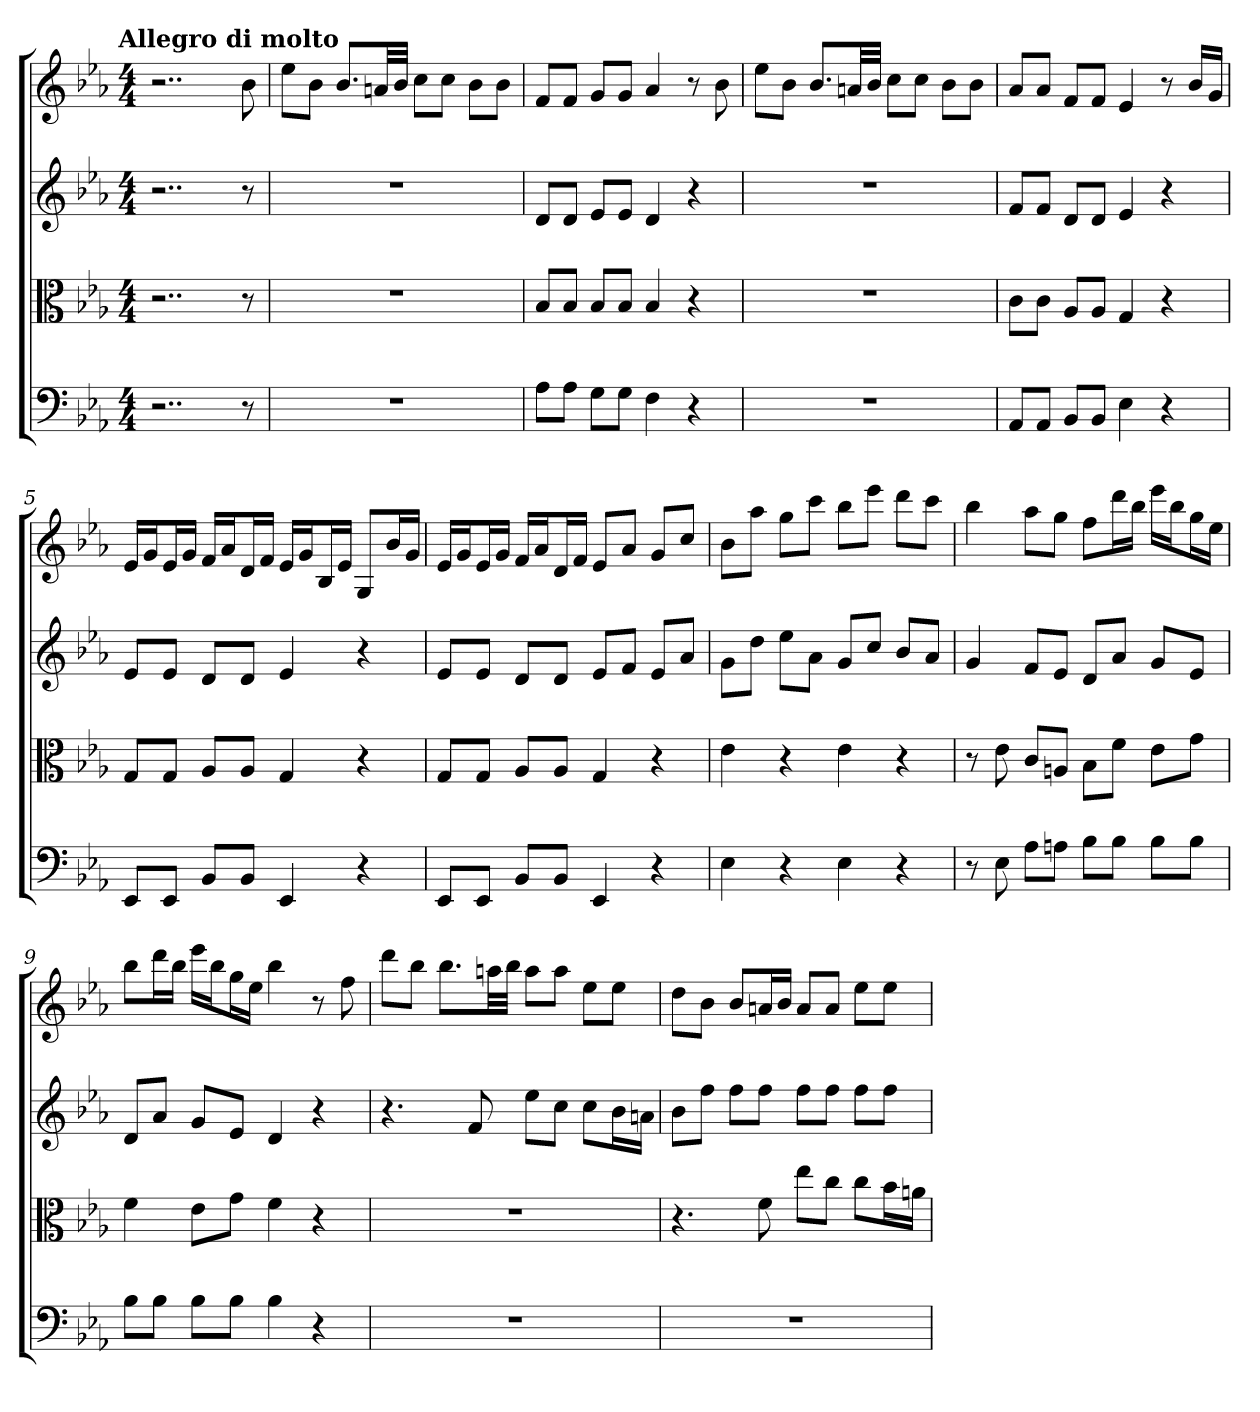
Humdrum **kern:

**kern	**kern	**kern	**kern
*part4	*part3	*part2	*part1
*staff4	*staff3	*staff2	*staff1
*clefF4	*clefC3	*	*
*k[b-e-a-]	*k[b-e-a-]	*k[b-e-a-]	*k[b-e-a-]
*E-:	*E-:	*E-:	*E-:
!!LO:TX:omd:t=Allegro di molto
*M4/4	*M4/4	*M4/4	*M4/4
*MM132	*MM132	*MM132	*MM132
=	=	=	=
2..r	2..r	2..r	2..r
8r	8r	8r	8b-
=1	=1	=1	=1
1r	1r	1r	8ee-L
.	.	.	8b-J
.	.	.	8.b-L
.	.	.	32anLL
.	.	.	32b-JJJ
.	.	.	8ccL
.	.	.	8ccJ
.	.	.	8b-L
.	.	.	8b-J
=2	=2	=2	=2
8A-\L	8B-/L	8dL	8fL
8A-\J	8B-/J	8dJ	8fJ
8G\L	8B-/L	8e-L	8gL
8G\J	8B-/J	8e-J	8gJ
4F	4B-	4d	4a-
4r	4r	4r	8r
.	.	.	8b-
=3	=3	=3	=3
1r	1r	1r	8ee-L
.	.	.	8b-J
.	.	.	8.b-L
.	.	.	32anLL
.	.	.	32b-JJJ
.	.	.	8ccL
.	.	.	8ccJ
.	.	.	8b-L
.	.	.	8b-J
=4	=4	=4	=4
8AA-/L	8c\L	8fL	8a-L
8AA-/J	8c\J	8fJ	8a-J
8BB-/L	8A-/L	8dL	8fL
8BB-/J	8A-/J	8dJ	8fJ
4E-	4G	4e-	4e-
4r	4r	4r	8r
.	.	.	16b-LL
.	.	.	16gJJ
=5	=5	=5	=5
8EE-/L	8G/L	8e-L	16e-LL
.	.	.	16gJ
8EE-/J	8G/J	8e-J	16e-L
.	.	.	16gJJ
8BB-/L	8A-/L	8dL	16fLL
.	.	.	16a-J
8BB-/J	8A-/J	8dJ	16dL
.	.	.	16fJJ
4EE-	4G	4e-	16e-LL
.	.	.	16gJ
.	.	.	16B-L
.	.	.	16e-JJ
4r	4r	4r	8GL
.	.	.	16b-L
.	.	.	16gJJ
=6	=6	=6	=6
8EE-/L	8G/L	8e-L	16e-LL
.	.	.	16gJ
8EE-/J	8G/J	8e-J	16e-L
.	.	.	16gJJ
8BB-/L	8A-/L	8dL	16fLL
.	.	.	16a-J
8BB-/J	8A-/J	8dJ	16dL
.	.	.	16fJJ
4EE-	4G	8e-L	8e-L
.	.	8fJ	8a-J
4r	4r	8e-L	8gL
.	.	8a-J	8ccJ
=7	=7	=7	=7
4E-	4e-	8gL	8b-L
.	.	8ddJ	8aa-J
4r	4r	8ee-L	8ggL
.	.	8a-J	8cccJ
4E-	4e-	8gL	8bb-L
.	.	8ccJ	8eee-J
4r	4r	8b-L	8dddL
.	.	8a-J	8cccJ
=8	=8	=8	=8
8r	8r	4g	4bb-
8E-	8e-	.	.
8A-\L	8c/L	8fL	8aa-L
8An\J	8An/J	8e-J	8ggJ
8B-\L	8B-\L	8dL	8ffL
8B-\J	8f\J	8a-J	16dddL
.	.	.	16bb-JJ
8B-\L	8e-\L	8gL	16eee-LL
.	.	.	16bb-J
8B-\J	8g\J	8e-J	16ggL
.	.	.	16ee-JJ
=9	=9	=9	=9
8B-\L	4f	8dL	8bb-L
8B-\J	.	8a-J	16dddL
.	.	.	16bb-JJ
8B-\L	8e-\L	8gL	16eee-LL
.	.	.	16bb-J
8B-\J	8g\J	8e-J	16ggL
.	.	.	16ee-JJ
4B-	4f	4d	4bb-
4r	4r	4r	8r
.	.	.	8ff
=10	=10	=10	=10
1r	1r	4.r	8dddL
.	.	.	8bb-J
.	.	.	8.bb-L
.	.	8f	.
.	.	.	32aanLL
.	.	.	32bb-JJJ
.	.	8ee-L	8aaL
.	.	8ccJ	8aaJ
.	.	8ccL	8ee-L
.	.	16b-L	8ee-J
.	.	16anJJ	.
=11	=11	=11	=11
1r	4.r	8b-L	8ddL
.	.	8ffJ	8b-J
.	.	8ffL	8b-L
.	8f	8ffJ	16anL
.	.	.	16b-JJ
.	8ee-\L	8ffL	8aL
.	8cc\J	8ffJ	8aJ
.	8cc\L	8ffL	8ee-L
.	16b-\L	8ffJ	8ee-J
.	16an\JJ	.	.
=	=	=	=
*-	*-	*-	*-
